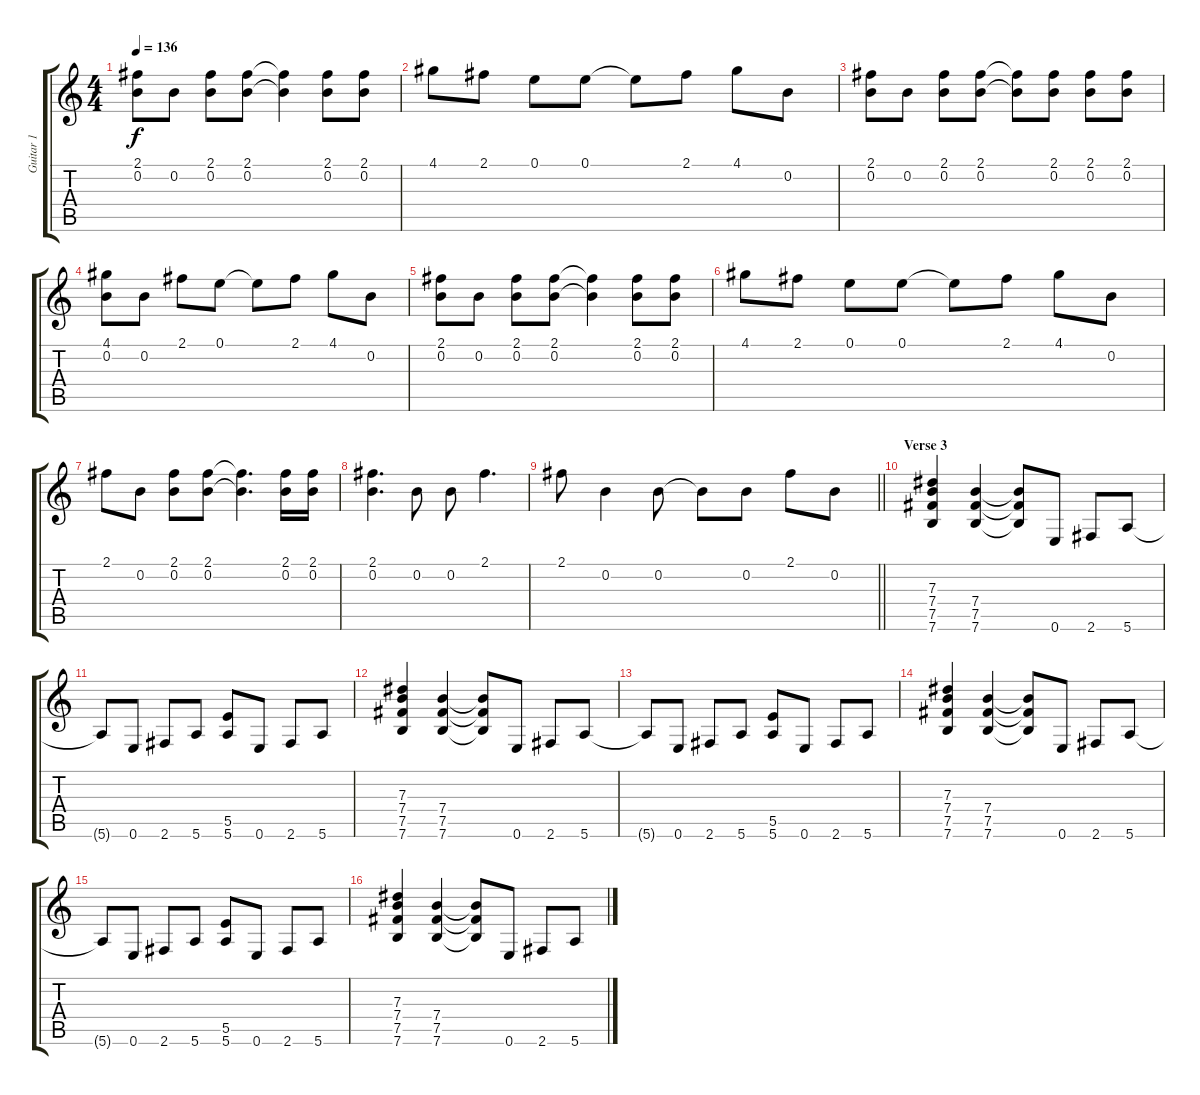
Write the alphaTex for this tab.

\track ("Guitar 1" "Guitar 1") {instrument distortionguitar}
\staff {score tabs}
\tuning (E4 B3 Ab3 E3 B2 E2) {hide}
\ts (4 4)
\tempo 136
\clef g2
\ks c
(2.1 0.2).8{dy f} 0.2.8 (2.1 0.2).8 (2.1 0.2).8 (2.1{t} 0.2{t}).4 (2.1 0.2).8 (2.1 0.2).8 |
4.1.8 2.1.8 0.1.8 0.1.8 0.1{t}.8 2.1.8 4.1.8 0.2.8 |
(2.1 0.2).8 0.2.8 (2.1 0.2).8 (2.1 0.2).8 (2.1{t} 0.2{t}).8 (2.1 0.2).8 (2.1 0.2).8 (2.1 0.2).8 |
(4.1 0.2).8 0.2.8 2.1.8 0.1.8 0.1{t}.8 2.1.8 4.1.8 0.2.8 |
(2.1 0.2).8 0.2.8 (2.1 0.2).8 (2.1 0.2).8 (2.1{t} 0.2{t}).4 (2.1 0.2).8 (2.1 0.2).8 |
4.1.8 2.1.8 0.1.8 0.1.8 0.1{t}.8 2.1.8 4.1.8 0.2.8 |
2.1.8 0.2.8 (2.1 0.2).8 (2.1 0.2).8 (2.1{t} 0.2{t}).4{d} (2.1 0.2).16 (2.1 0.2).16 |
(2.1 0.2).4{d} 0.2.8 0.2.8 2.1.4{d} |
\barLineRight lightlight
2.1.8 0.2.4 0.2.8 0.2{t}.8 0.2.8 2.1.8 0.2.8 |
\section ("" "Verse 3")
(7.3 7.4 7.5 7.6).4 (7.4 7.5 7.6).4 (7.4{t} 7.5{t} 7.6{t}).8 0.6.8 2.6.8 5.6.8 |
5.6{t}.8 0.6.8 2.6.8 5.6.8 (5.5 5.6).8 0.6.8 2.6.8 5.6.8 |
(7.3 7.4 7.5 7.6).4 (7.4 7.5 7.6).4 (7.4{t} 7.5{t} 7.6{t}).8 0.6.8 2.6.8 5.6.8 |
5.6{t}.8 0.6.8 2.6.8 5.6.8 (5.5 5.6).8 0.6.8 2.6.8 5.6.8 |
(7.3 7.4 7.5 7.6).4 (7.4 7.5 7.6).4 (7.4{t} 7.5{t} 7.6{t}).8 0.6.8 2.6.8 5.6.8 |
5.6{t}.8 0.6.8 2.6.8 5.6.8 (5.5 5.6).8 0.6.8 2.6.8 5.6.8 |
(7.3 7.4 7.5 7.6).4 (7.4 7.5 7.6).4 (7.4{t} 7.5{t} 7.6{t}).8 0.6.8 2.6.8 5.6.8
